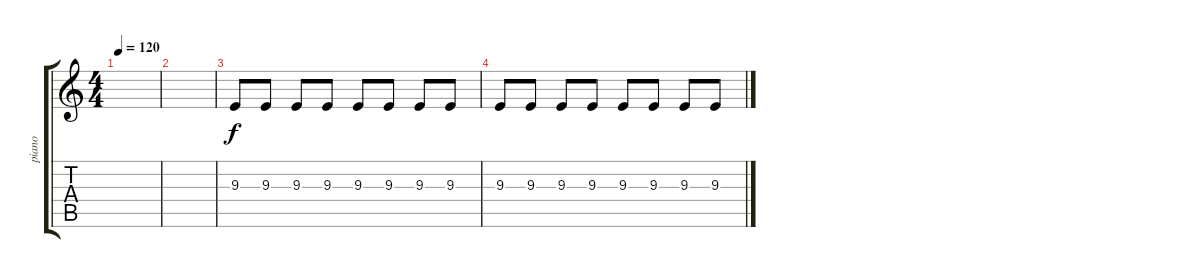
\track ("piano" "piano") {instrument brightacousticpiano}
\staff {score tabs}
\tuning (E4 B3 G3 D3 A2 E2) {hide}
\ts (4 4)
\tempo 120
\clef g2
\ks c
|
|
9.3.8 9.3.8 9.3.8 9.3.8 9.3.8 9.3.8 9.3.8 9.3.8 |
9.3.8 9.3.8 9.3.8 9.3.8 9.3.8 9.3.8 9.3.8 9.3.8
